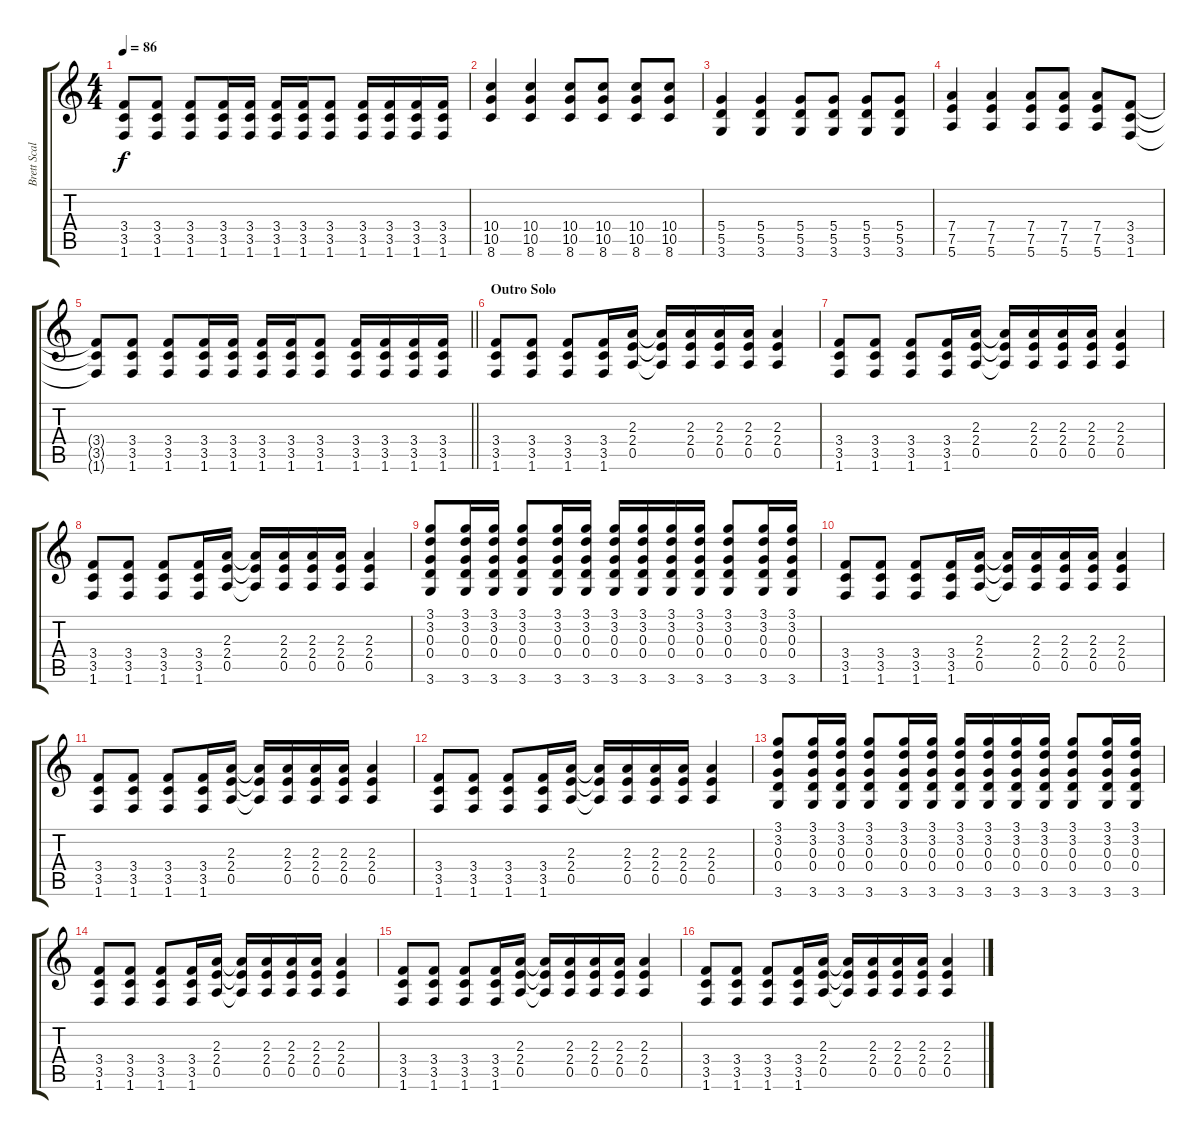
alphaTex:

\track ("Brett Scallions (Rhythm Guitar)" "Brett Scal") {instrument distortionguitar}
\staff {score tabs}
\tuning (E4 B3 G3 D3 A2 E2) {hide}
\ts (4 4)
\tempo 86
\clef g2
\ks c
(3.4{t} 3.5{t} 1.6{t}).8{dy f} (3.4 3.5 1.6).8 (3.4 3.5 1.6).8 (3.4 3.5 1.6).16 (3.4 3.5 1.6).16 (3.4 3.5 1.6).16 (3.4 3.5 1.6).16 (3.4 3.5 1.6).8 (3.4 3.5 1.6).16 (3.4 3.5 1.6).16 (3.4 3.5 1.6).16 (3.4 3.5 1.6).16 |
(10.4 10.5 8.6).4 (10.4 10.5 8.6).4 (10.4 10.5 8.6).8 (10.4 10.5 8.6).8 (10.4 10.5 8.6).8 (10.4 10.5 8.6).8 |
(5.4 5.5 3.6).4 (5.4 5.5 3.6).4 (5.4 5.5 3.6).8 (5.4 5.5 3.6).8 (5.4 5.5 3.6).8 (5.4 5.5 3.6).8 |
(7.4 7.5 5.6).4 (7.4 7.5 5.6).4 (7.4 7.5 5.6).8 (7.4 7.5 5.6).8 (7.4 7.5 5.6).8 (3.4 3.5 1.6).8 |
\barLineRight lightlight
(3.4{t} 3.5{t} 1.6{t}).8 (3.4 3.5 1.6).8 (3.4 3.5 1.6).8 (3.4 3.5 1.6).16 (3.4 3.5 1.6).16 (3.4 3.5 1.6).16 (3.4 3.5 1.6).16 (3.4 3.5 1.6).8 (3.4 3.5 1.6).16 (3.4 3.5 1.6).16 (3.4 3.5 1.6).16 (3.4 3.5 1.6).16 |
\section ("" "Outro Solo")
(3.4 3.5 1.6).8 (3.4 3.5 1.6).8 (3.4 3.5 1.6).8 (3.4 3.5 1.6).16 (2.3 2.4 0.5).16 (2.3{t} 2.4{t} 0.5{t}).16 (2.3 2.4 0.5).16 (2.3 2.4 0.5).16 (2.3 2.4 0.5).16 (2.3 2.4 0.5).4 |
(3.4 3.5 1.6).8 (3.4 3.5 1.6).8 (3.4 3.5 1.6).8 (3.4 3.5 1.6).16 (2.3 2.4 0.5).16 (2.3{t} 2.4{t} 0.5{t}).16 (2.3 2.4 0.5).16 (2.3 2.4 0.5).16 (2.3 2.4 0.5).16 (2.3 2.4 0.5).4 |
(3.4 3.5 1.6).8 (3.4 3.5 1.6).8 (3.4 3.5 1.6).8 (3.4 3.5 1.6).16 (2.3 2.4 0.5).16 (2.3{t} 2.4{t} 0.5{t}).16 (2.3 2.4 0.5).16 (2.3 2.4 0.5).16 (2.3 2.4 0.5).16 (2.3 2.4 0.5).4 |
(3.1 3.2 0.3 0.4 3.6).8 (3.1 3.2 0.3 0.4 3.6).16 (3.1 3.2 0.3 0.4 3.6).16 (3.1 3.2 0.3 0.4 3.6).8 (3.1 3.2 0.3 0.4 3.6).16 (3.1 3.2 0.3 0.4 3.6).16 (3.1 3.2 0.3 0.4 3.6).16 (3.1 3.2 0.3 0.4 3.6).16 (3.1 3.2 0.3 0.4 3.6).16 (3.1 3.2 0.3 0.4 3.6).16 (3.1 3.2 0.3 0.4 3.6).8 (3.1 3.2 0.3 0.4 3.6).16 (3.1 3.2 0.3 0.4 3.6).16 |
(3.4 3.5 1.6).8 (3.4 3.5 1.6).8 (3.4 3.5 1.6).8 (3.4 3.5 1.6).16 (2.3 2.4 0.5).16 (2.3{t} 2.4{t} 0.5{t}).16 (2.3 2.4 0.5).16 (2.3 2.4 0.5).16 (2.3 2.4 0.5).16 (2.3 2.4 0.5).4 |
(3.4 3.5 1.6).8 (3.4 3.5 1.6).8 (3.4 3.5 1.6).8 (3.4 3.5 1.6).16 (2.3 2.4 0.5).16 (2.3{t} 2.4{t} 0.5{t}).16 (2.3 2.4 0.5).16 (2.3 2.4 0.5).16 (2.3 2.4 0.5).16 (2.3 2.4 0.5).4 |
(3.4 3.5 1.6).8 (3.4 3.5 1.6).8 (3.4 3.5 1.6).8 (3.4 3.5 1.6).16 (2.3 2.4 0.5).16 (2.3{t} 2.4{t} 0.5{t}).16 (2.3 2.4 0.5).16 (2.3 2.4 0.5).16 (2.3 2.4 0.5).16 (2.3 2.4 0.5).4 |
(3.1 3.2 0.3 0.4 3.6).8 (3.1 3.2 0.3 0.4 3.6).16 (3.1 3.2 0.3 0.4 3.6).16 (3.1 3.2 0.3 0.4 3.6).8 (3.1 3.2 0.3 0.4 3.6).16 (3.1 3.2 0.3 0.4 3.6).16 (3.1 3.2 0.3 0.4 3.6).16 (3.1 3.2 0.3 0.4 3.6).16 (3.1 3.2 0.3 0.4 3.6).16 (3.1 3.2 0.3 0.4 3.6).16 (3.1 3.2 0.3 0.4 3.6).8 (3.1 3.2 0.3 0.4 3.6).16 (3.1 3.2 0.3 0.4 3.6).16 |
(3.4 3.5 1.6).8 (3.4 3.5 1.6).8 (3.4 3.5 1.6).8 (3.4 3.5 1.6).16 (2.3 2.4 0.5).16 (2.3{t} 2.4{t} 0.5{t}).16 (2.3 2.4 0.5).16 (2.3 2.4 0.5).16 (2.3 2.4 0.5).16 (2.3 2.4 0.5).4 |
(3.4 3.5 1.6).8 (3.4 3.5 1.6).8 (3.4 3.5 1.6).8 (3.4 3.5 1.6).16 (2.3 2.4 0.5).16 (2.3{t} 2.4{t} 0.5{t}).16 (2.3 2.4 0.5).16 (2.3 2.4 0.5).16 (2.3 2.4 0.5).16 (2.3 2.4 0.5).4 |
(3.4 3.5 1.6).8 (3.4 3.5 1.6).8 (3.4 3.5 1.6).8 (3.4 3.5 1.6).16 (2.3 2.4 0.5).16 (2.3{t} 2.4{t} 0.5{t}).16 (2.3 2.4 0.5).16 (2.3 2.4 0.5).16 (2.3 2.4 0.5).16 (2.3 2.4 0.5).4
